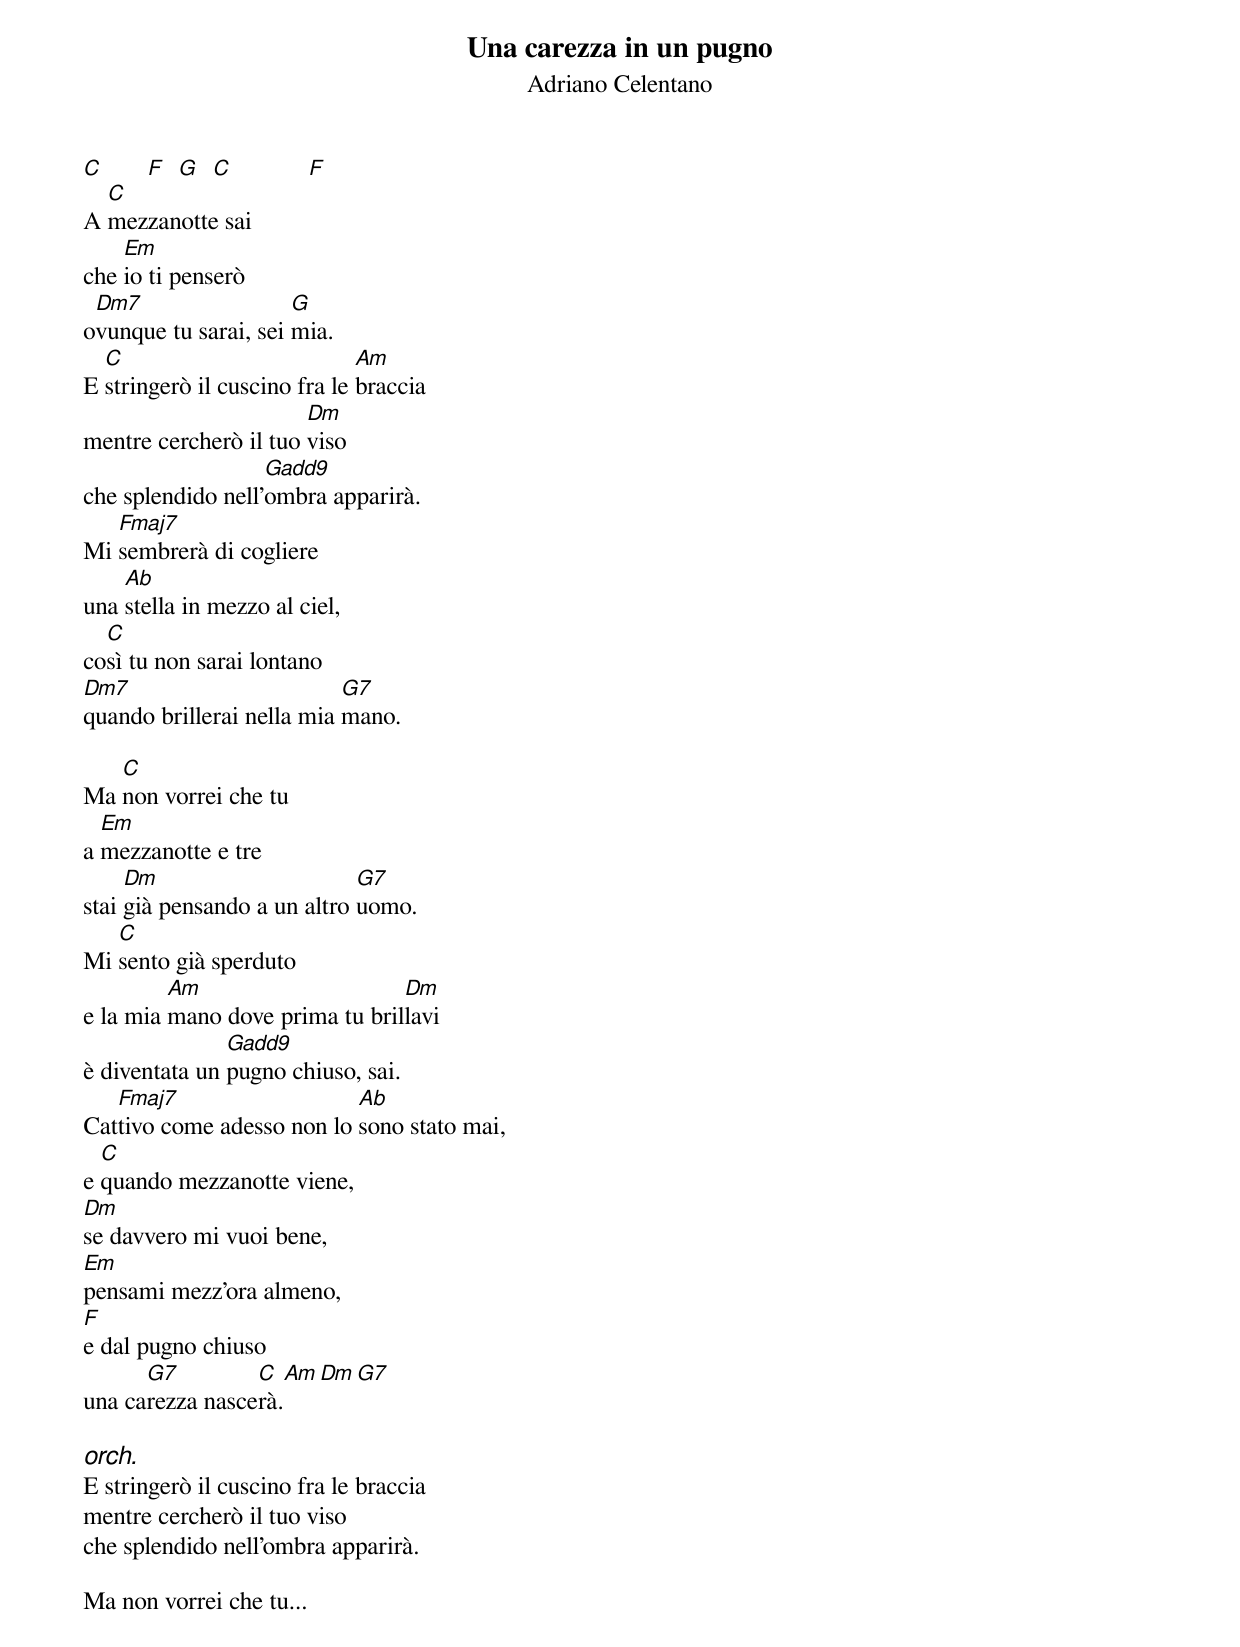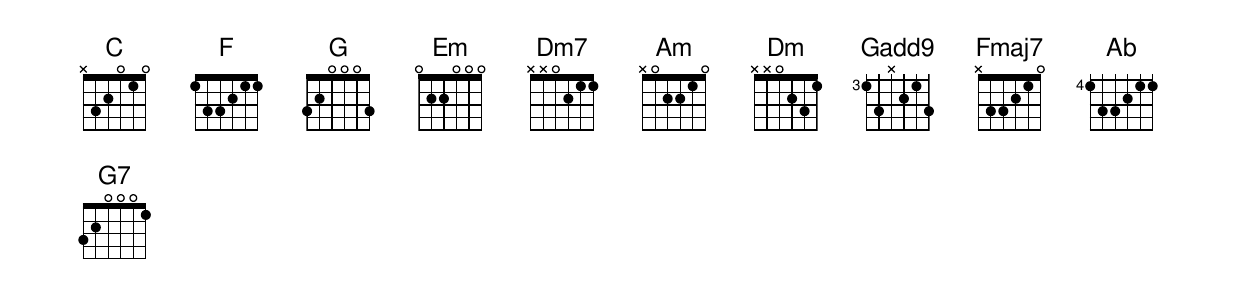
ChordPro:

{title: Una carezza in un pugno}
{subtitle: Adriano Celentano}
[C]       [F]  [G]  [C]            [F]
A [C]mezzanotte sai
che [Em]io ti penserò
o[Dm7]vunque tu sarai, sei [G]mia.
E [C]stringerò il cuscino fra le [Am]braccia
mentre cercherò il tuo [Dm]viso
che splendido nell'[Gadd9]ombra apparirà.
Mi [Fmaj7]sembrerà di cogliere
una [Ab]stella in mezzo al ciel,
co[C]sì tu non sarai lontano
[Dm7]quando brillerai nella mia [G7]mano.

Ma [C]non vorrei che tu
a [Em]mezzanotte e tre
stai [Dm]già pensando a un altro [G7]uomo.
Mi [C]sento già sperduto
e la mia [Am]mano dove prima tu bril[Dm]lavi
è diventata un [Gadd9]pugno chiuso, sai.
Cat[Fmaj7]tivo come adesso non lo [Ab]sono stato mai,
e [C]quando mezzanotte viene,
[Dm]se davvero mi vuoi bene,
[Em]pensami mezz'ora almeno,
[F]e dal pugno chiuso
una ca[G7]rezza nasce[C]rà.[Am][Dm][G7]

{ci: orch.}
E stringerò il cuscino fra le braccia
mentre cercherò il tuo viso
che splendido nell'ombra apparirà.

Ma non vorrei che tu...
